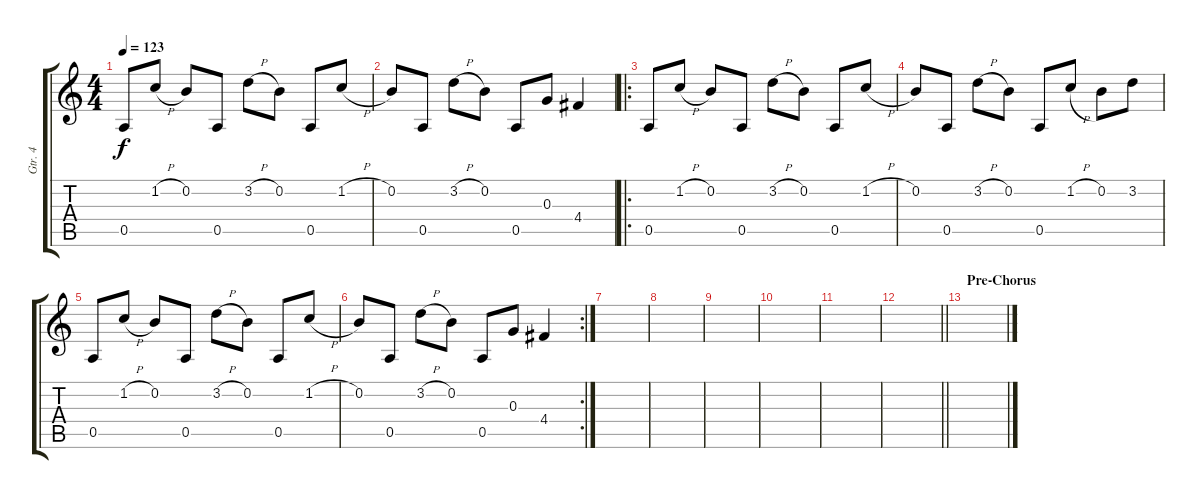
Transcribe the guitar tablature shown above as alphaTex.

\track ("Gtr. 4" "Gtr. 4") {instrument electricguitarjazz}
\staff {score tabs}
\tuning (E4 B3 G3 D3 A2 E2) {hide}
\ts (4 4)
\tempo 123
\clef g2
\ks c
0.5.8{dy f} 1.2{h}.8 0.2.8 0.5.8 3.2{h}.8 0.2.8 0.5.8 1.2{h}.8 |
0.2.8 0.5.8 3.2{h}.8 0.2.8 0.5.8 0.3.8 4.4.4 |
\ro
0.5.8 1.2{h}.8 0.2.8 0.5.8 3.2{h}.8 0.2.8 0.5.8 1.2{h}.8 |
0.2.8 0.5.8 3.2{h}.8 0.2.8 0.5.8 1.2{h}.8 0.2.8 3.2.8 |
0.5.8 1.2{h}.8 0.2.8 0.5.8 3.2{h}.8 0.2.8 0.5.8 1.2{h}.8 |
\rc 2
0.2.8 0.5.8 3.2{h}.8 0.2.8 0.5.8 0.3.8 4.4.4 |
|
|
|
|
|
\barLineRight lightlight
|
\section ("" "Pre-Chorus")
